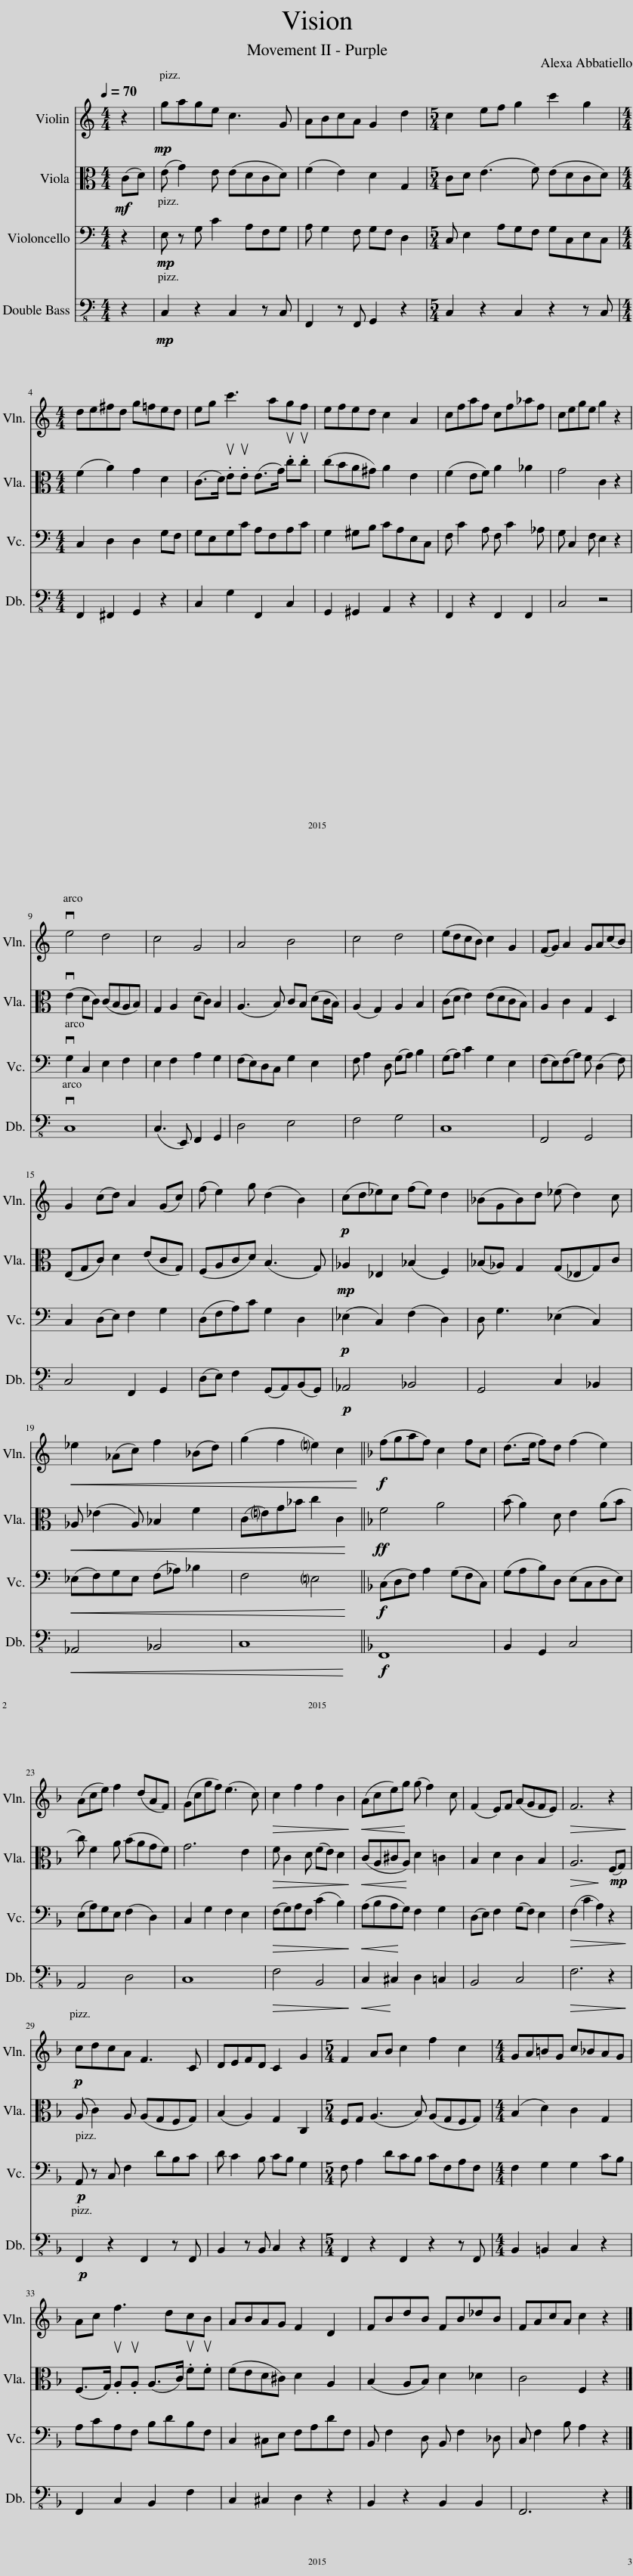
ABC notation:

X:1
%%score 1 2 3 4
L:1/8
Q:1/4=70
M:4/4
I:linebreak $
K:C
V:1 treble
V:2 alto
V:3 bass
V:4 bass-8
V:1
 z2 |!mp! gage c3 G | ABcA G2 d2 |[M:5/4] c2 ef g2 c'2 g2 |$[M:4/4] de^fd g=fed | %5
 eg c'3 agf | efed c2 A2 | cfaf cf_af | cege g2 z2 |$ ve4 d4 | %10
 c4 G4 | A4 B4 | c4 d4 | (edc)B c2 G2 | (FG) A2 GA(cB) |$ %15
 G2 (cd) A2 (Gc) | (f e2) g (d2 B2) |!p! (cd_e)c (fe) d2 | (_BGB)d (_e d2) c |$!<(! _e2 (_Ac) f2 (_Bd)!<)! | %20
 (g2 f2 !courtesy!=e2) c2 ||[K:F]!f! (fgaf) c2 fc | (d>e f)d (f2 e2) |$ (Ace) f2 (dAF) | (Gcgf) (e3 c) | %25
!>(! c2 f2 f2 B2!>)! |!<(! (Aceg) (g f2) c!<)! | (F2 E)F (AGFE) |!>(! F6 z2!>)! |$!p! cdcA F3 C | %30
 DEFD C2 G2 |[M:5/4] F2 AB c2 f2 c2 |[M:4/4] GA=BG c_BAG |$ Ac f3 dcB | ABAG F2 D2 | %35
 FBdB FB_dB | FAcA c2 z2 |] %37
V:2
!mf! (CD) | (E G2) E (EDCD) | (F2 E2) D2 G,2 |[M:5/4] CD (E3 F) (EDCD) |$[M:4/4] (F2 A2) G2 D2 | %5
 (C>D) .uE.uE (E>G) .uc.uc | (cBA)^G A2 E2 | (F2 EF) A2 _A2 | G4 C2 z2 |$ (vE2 DC) (CB,A,B,) | %10
 G,2 A,2 (DC) B,2 | (A,3 B,) CB, (DC/B,/) | (A,2 G,2) A,2 B,2 | (CD E2) (EDC)B, | A,2 C2 G,2 D,2 |$ %15
 (E,G,C) D2 (ECG,) | (F,A,CD) (B,3 G,) |!mp! _A,2 _E,2 (_B,2 F,2) | (_B,_A,) G,2 (G,_E,G,)C |$!<(! _A, (_E2 A,) _B,2 F2!<)! | %20
 (C!courtesy!=E)G_B c2 C2 ||[K:F]!ff! F4 A4 | (B A2) D E2 (AB |$ c) F2 A (BAGF) | G6 E2 | %25
!>(! F C2 D (FE) D2!>)! |!<(! (CA,^CA,) D2 =C2!<)! | B,2 D2 C2 B,2 |!>(! A,6!mp! (F,G,)!>)! |$ (A, C2) A, (A,G,F,G,) | %30
 (B,2 A,2) G,2 C,2 |[M:5/4] F,G, (A,3 B,) (A,G,F,G,) |[M:4/4] (B,2 D2) C2 G,2 |$ (F,>G,) .uA,.uA, (A,>C) .uF.uF | (FED^C) D2 A,2 | %35
 (B,2 A,B,) D2 _D2 | C4 F,2 z2 |] %37
V:3
 z2 |!mp! E, z G, C2 A,F,G, | A, G,2 F, G,F, D,2 |[M:5/4] C, E,2 A,G,F, G,C,E,C, |$[M:4/4] C,2 D,2 D,2 G,F, | %5
 G,E,G,C A,F,A,C | G,2 ^G,B, CA,E,C, | F, C2 A, F, C2 _A, | G, C,2 F, E,2 z2 |$ vG,2 C,2 E,2 F,2 | %10
 E,2 F,2 A,2 G,2 | (F,E,)D,C, G,2 E,2 | F, A,2 D, (G,A,) B,2 | (G,A,) C2 G,2 E,2 | (F,E,)(F,A,) G, (D,2 F,) |$ %15
 C,2 (D,E,) F,2 G,2 | (D,F,A,)C G,2 D,2 |!p! (_E,2 C,2) (F,2 D,2) | D, G,3 (_E,2 C,2) |$!<(! (_E,F,)G,E, (F,_A,) _B,2!<)! | %20
 F,4 !courtesy!=E,4 ||[K:F]!f! (C,D,F,) A,2 (G,F,C,) | (G,A,B,)D, (E,C,D,E,) |$ (E,A,)G,E, (F,2 D,2) | C,2 G,2 F,2 E,2 | %25
!>(! (F,G,)A,F, (C2 B,2)!>)! |!<(! (A,B,A,G,) F,2 G,2!<)! | (D,E,) F,2 (G,F,) E,2 |!>(! (F,2 C2 A,2) z2!>)! |$!p! A,, z C, F,2 DB,C | %30
 D C2 B, CB, G,2 |[M:5/4] F, A,2 DCB, CF,A,F, |[M:4/4] F,2 G,2 G,2 CB, |$ A,CA,F, B,DB,F, | C,2 ^C,E, F,A,DF, | %35
 B,, F,2 D, B,, F,2 _D, | C, F,2 B, A,2 z2 |] %37
V:4
 z2 |!mp! C,2 z2 C,2 z C, | F,,2 z F,, G,,2 z2 |[M:5/4] C,2 z2 C,2 z2 z C, |$[M:4/4] F,,2 ^F,,2 G,,2 z2 | %5
 C,2 G,2 F,,2 C,2 | G,,2 ^G,,2 A,,2 z2 | F,,2 z2 F,,2 F,,2 | C,4 z4 |$ vC,8 | %10
 (C,3 E,,) F,,2 G,,2 | D,4 E,4 | F,4 G,4 | C,8 | F,,4 G,,4 |$ %15
 C,4 F,,2 G,,2 | (D,E,) F,2 (G,,A,,)(B,,G,,) |!p! _A,,4 _B,,4 | G,,4 C,2 _B,,2 |$!<(! _A,,4 _B,,4!<)! | %20
 C,8 ||[K:F]!f! F,,8 | B,,2 G,,2 C,4 |$ A,,4 D,4 | C,8 | %25
!>(! F,4 B,,4!>)! |!<(! C,2 ^C,2 D,2 =C,2!<)! | B,,4 C,4 |!>(! F,6 z2!>)! |$!p! F,,2 z2 F,,2 z F,, | %30
 B,,2 z B,, C,2 z2 |[M:5/4] F,,2 z2 F,,2 z2 z F,, |[M:4/4] B,,2 =B,,2 C,2 z2 |$ F,,2 C,2 B,,2 F,2 | C,2 ^C,2 D,2 z2 | %35
 B,,2 z2 B,,2 B,,2 | F,,6 z2 |] %37
